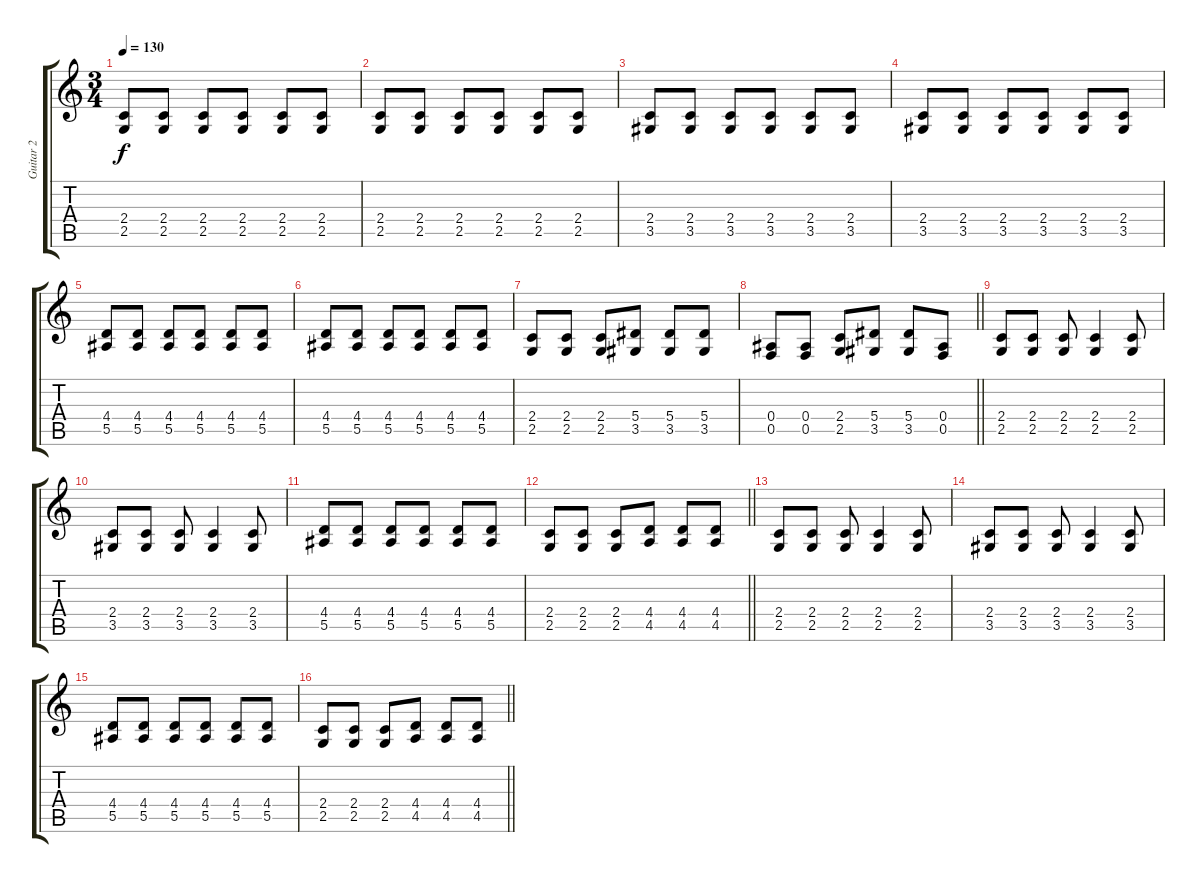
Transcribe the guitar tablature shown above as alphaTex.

\track ("Guitar 2" "Guitar 2") {instrument distortionguitar}
\staff {score tabs}
\tuning (C4 G3 Eb3 Bb2 F2 C2) {hide}
\ts (3 4)
\tempo 130
\clef g2
\ks c
(2.4 2.5).8{dy f} (2.4 2.5).8 (2.4 2.5).8 (2.4 2.5).8 (2.4 2.5).8 (2.4 2.5).8 |
(2.4 2.5).8 (2.4 2.5).8 (2.4 2.5).8 (2.4 2.5).8 (2.4 2.5).8 (2.4 2.5).8 |
(2.4 3.5).8 (2.4 3.5).8 (2.4 3.5).8 (2.4 3.5).8 (2.4 3.5).8 (2.4 3.5).8 |
(2.4 3.5).8 (2.4 3.5).8 (2.4 3.5).8 (2.4 3.5).8 (2.4 3.5).8 (2.4 3.5).8 |
(4.4 5.5).8 (4.4 5.5).8 (4.4 5.5).8 (4.4 5.5).8 (4.4 5.5).8 (4.4 5.5).8 |
(4.4 5.5).8 (4.4 5.5).8 (4.4 5.5).8 (4.4 5.5).8 (4.4 5.5).8 (4.4 5.5).8 |
(2.4 2.5).8 (2.4 2.5).8 (2.4 2.5).8 (5.4 3.5).8 (5.4 3.5).8 (5.4 3.5).8 |
\barLineRight lightlight
(0.4 0.5).8 (0.4 0.5).8 (2.4 2.5).8 (5.4 3.5).8 (5.4 3.5).8 (0.4 0.5).8 |
\section ("" "")
(2.4 2.5).8 (2.4 2.5).8 (2.4 2.5).8 (2.4 2.5).4 (2.4 2.5).8 |
(2.4 3.5).8 (2.4 3.5).8 (2.4 3.5).8 (2.4 3.5).4 (2.4 3.5).8 |
(4.4 5.5).8 (4.4 5.5).8 (4.4 5.5).8 (4.4 5.5).8 (4.4 5.5).8 (4.4 5.5).8 |
\barLineRight lightlight
(2.4 2.5).8 (2.4 2.5).8 (2.4 2.5).8 (4.4 4.5).8 (4.4 4.5).8 (4.4 4.5).8 |
(2.4 2.5).8 (2.4 2.5).8 (2.4 2.5).8 (2.4 2.5).4 (2.4 2.5).8 |
(2.4 3.5).8 (2.4 3.5).8 (2.4 3.5).8 (2.4 3.5).4 (2.4 3.5).8 |
(4.4 5.5).8 (4.4 5.5).8 (4.4 5.5).8 (4.4 5.5).8 (4.4 5.5).8 (4.4 5.5).8 |
\barLineRight lightlight
(2.4 2.5).8 (2.4 2.5).8 (2.4 2.5).8 (4.4 4.5).8 (4.4 4.5).8 (4.4 4.5).8
